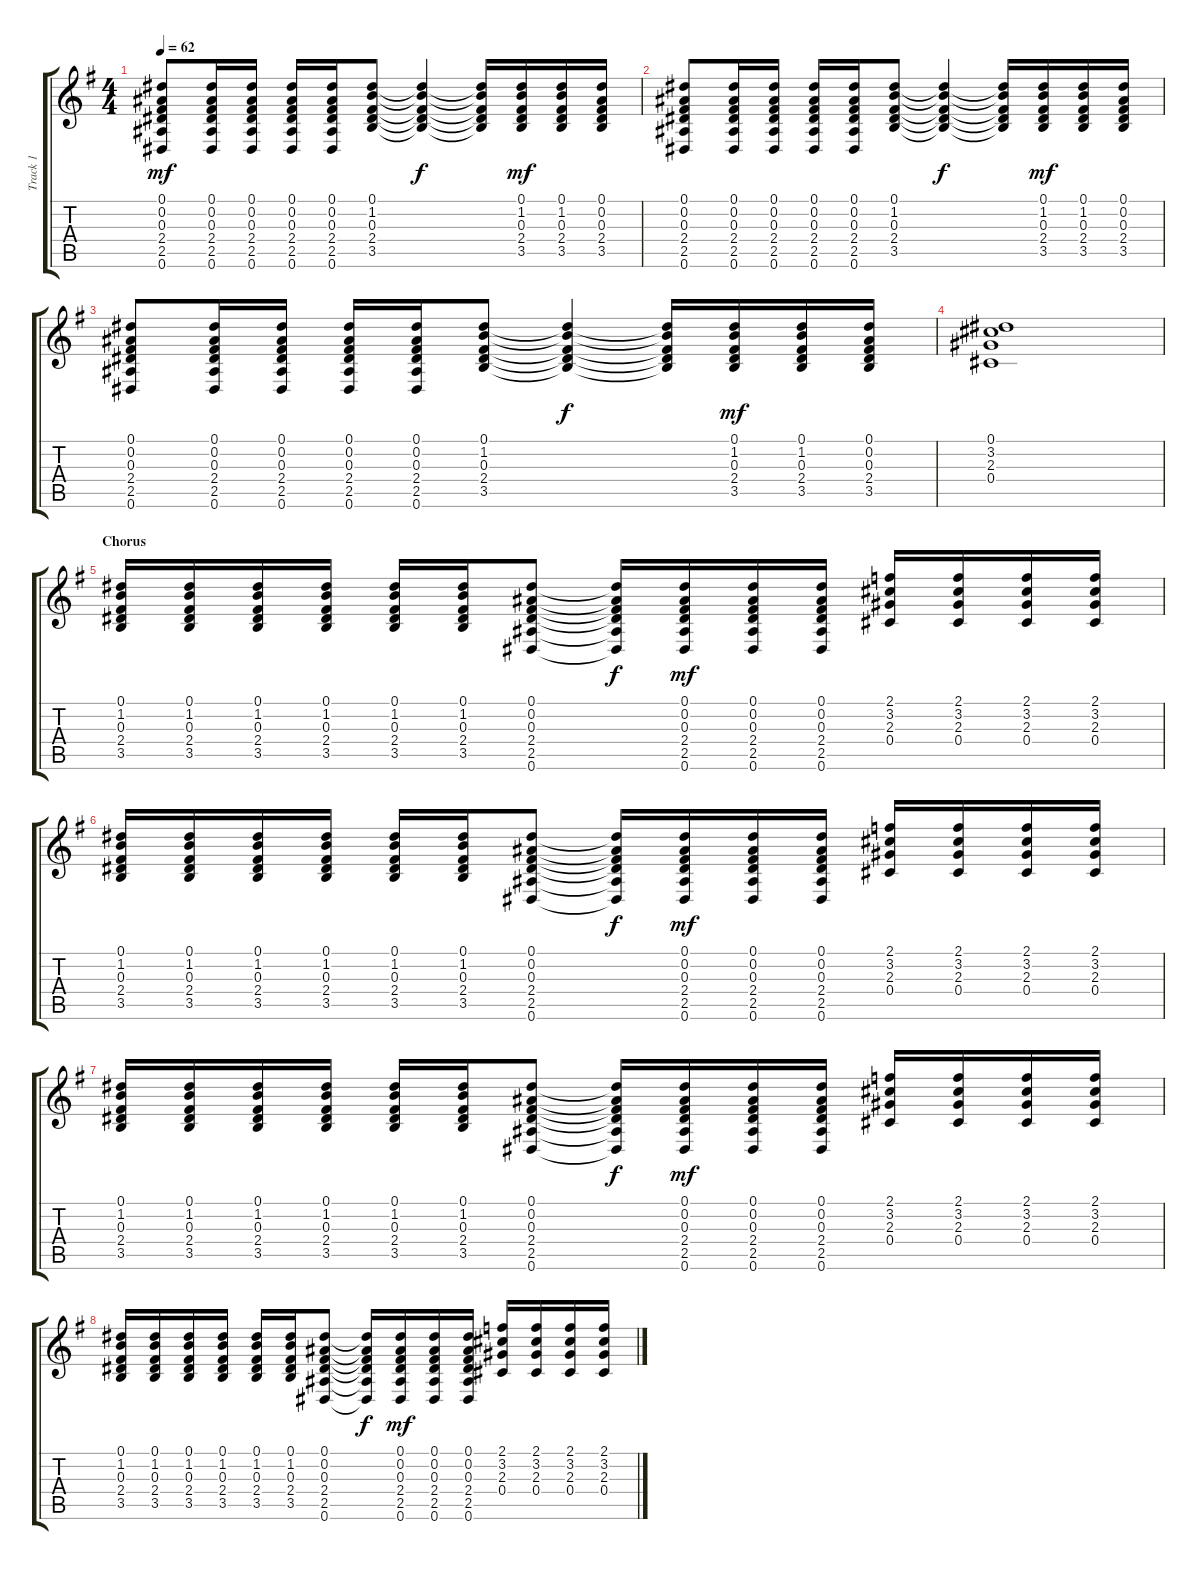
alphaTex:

\track ("Track 1" "Track 1") {instrument acousticguitarnylon}
\staff {score tabs}
\tuning (Eb4 Bb3 Gb3 Db3 Ab2 Eb2) {hide}
\ts (4 4)
\tempo 62
\clef g2
\ks g
(0.1 0.2 0.3 2.4 2.5 0.6).8{dy mf} (0.1 0.2 0.3 2.4 2.5 0.6).16 (0.1 0.2 0.3 2.4 2.5 0.6).16 (0.1 0.2 0.3 2.4 2.5 0.6).16 (0.1 0.2 0.3 2.4 2.5 0.6).16 (0.1 1.2 0.3 2.4 3.5).8 (0.1{t} 1.2{t} 0.3{t} 2.4{t} 3.5{t}).4{dy f} (0.1{t} 1.2{t} 0.3{t} 2.4{t} 3.5{t}).16 (0.1 1.2 0.3 2.4 3.5).16{dy mf} (0.1 1.2 0.3 2.4 3.5).16 (0.1 0.2 0.3 2.4 3.5).16 |
(0.1 0.2 0.3 2.4 2.5 0.6).8 (0.1 0.2 0.3 2.4 2.5 0.6).16 (0.1 0.2 0.3 2.4 2.5 0.6).16 (0.1 0.2 0.3 2.4 2.5 0.6).16 (0.1 0.2 0.3 2.4 2.5 0.6).16 (0.1 1.2 0.3 2.4 3.5).8 (0.1{t} 1.2{t} 0.3{t} 2.4{t} 3.5{t}).4{dy f} (0.1{t} 1.2{t} 0.3{t} 2.4{t} 3.5{t}).16 (0.1 1.2 0.3 2.4 3.5).16{dy mf} (0.1 1.2 0.3 2.4 3.5).16 (0.1 0.2 0.3 2.4 3.5).16 |
(0.1 0.2 0.3 2.4 2.5 0.6).8 (0.1 0.2 0.3 2.4 2.5 0.6).16 (0.1 0.2 0.3 2.4 2.5 0.6).16 (0.1 0.2 0.3 2.4 2.5 0.6).16 (0.1 0.2 0.3 2.4 2.5 0.6).16 (0.1 1.2 0.3 2.4 3.5).8 (0.1{t} 1.2{t} 0.3{t} 2.4{t} 3.5{t}).4{dy f} (0.1{t} 1.2{t} 0.3{t} 2.4{t} 3.5{t}).16 (0.1 1.2 0.3 2.4 3.5).16{dy mf} (0.1 1.2 0.3 2.4 3.5).16 (0.1 0.2 0.3 2.4 3.5).16 |
(0.1 3.2 2.3 0.4).1 |
\section ("" "Chorus")
(0.1 1.2 0.3 2.4 3.5).16 (0.1 1.2 0.3 2.4 3.5).16 (0.1 1.2 0.3 2.4 3.5).16 (0.1 1.2 0.3 2.4 3.5).16 (0.1 1.2 0.3 2.4 3.5).16 (0.1 1.2 0.3 2.4 3.5).16 (0.1 0.2 0.3 2.4 2.5 0.6).8 (0.1{t} 0.2{t} 0.3{t} 2.4{t} 2.5{t} 0.6{t}).16{dy f} (0.1 0.2 0.3 2.4 2.5 0.6).16{dy mf} (0.1 0.2 0.3 2.4 2.5 0.6).16 (0.1 0.2 0.3 2.4 2.5 0.6).16 (2.1 3.2 2.3 0.4).16 (2.1 3.2 2.3 0.4).16 (2.1 3.2 2.3 0.4).16 (2.1 3.2 2.3 0.4).16 |
(0.1 1.2 0.3 2.4 3.5).16 (0.1 1.2 0.3 2.4 3.5).16 (0.1 1.2 0.3 2.4 3.5).16 (0.1 1.2 0.3 2.4 3.5).16 (0.1 1.2 0.3 2.4 3.5).16 (0.1 1.2 0.3 2.4 3.5).16 (0.1 0.2 0.3 2.4 2.5 0.6).8 (0.1{t} 0.2{t} 0.3{t} 2.4{t} 2.5{t} 0.6{t}).16{dy f} (0.1 0.2 0.3 2.4 2.5 0.6).16{dy mf} (0.1 0.2 0.3 2.4 2.5 0.6).16 (0.1 0.2 0.3 2.4 2.5 0.6).16 (2.1 3.2 2.3 0.4).16 (2.1 3.2 2.3 0.4).16 (2.1 3.2 2.3 0.4).16 (2.1 3.2 2.3 0.4).16 |
(0.1 1.2 0.3 2.4 3.5).16 (0.1 1.2 0.3 2.4 3.5).16 (0.1 1.2 0.3 2.4 3.5).16 (0.1 1.2 0.3 2.4 3.5).16 (0.1 1.2 0.3 2.4 3.5).16 (0.1 1.2 0.3 2.4 3.5).16 (0.1 0.2 0.3 2.4 2.5 0.6).8 (0.1{t} 0.2{t} 0.3{t} 2.4{t} 2.5{t} 0.6{t}).16{dy f} (0.1 0.2 0.3 2.4 2.5 0.6).16{dy mf} (0.1 0.2 0.3 2.4 2.5 0.6).16 (0.1 0.2 0.3 2.4 2.5 0.6).16 (2.1 3.2 2.3 0.4).16 (2.1 3.2 2.3 0.4).16 (2.1 3.2 2.3 0.4).16 (2.1 3.2 2.3 0.4).16 |
(0.1 1.2 0.3 2.4 3.5).16 (0.1 1.2 0.3 2.4 3.5).16 (0.1 1.2 0.3 2.4 3.5).16 (0.1 1.2 0.3 2.4 3.5).16 (0.1 1.2 0.3 2.4 3.5).16 (0.1 1.2 0.3 2.4 3.5).16 (0.1 0.2 0.3 2.4 2.5 0.6).8 (0.1{t} 0.2{t} 0.3{t} 2.4{t} 2.5{t} 0.6{t}).16{dy f} (0.1 0.2 0.3 2.4 2.5 0.6).16{dy mf} (0.1 0.2 0.3 2.4 2.5 0.6).16 (0.1 0.2 0.3 2.4 2.5 0.6).16 (2.1 3.2 2.3 0.4).16 (2.1 3.2 2.3 0.4).16 (2.1 3.2 2.3 0.4).16 (2.1 3.2 2.3 0.4).16
